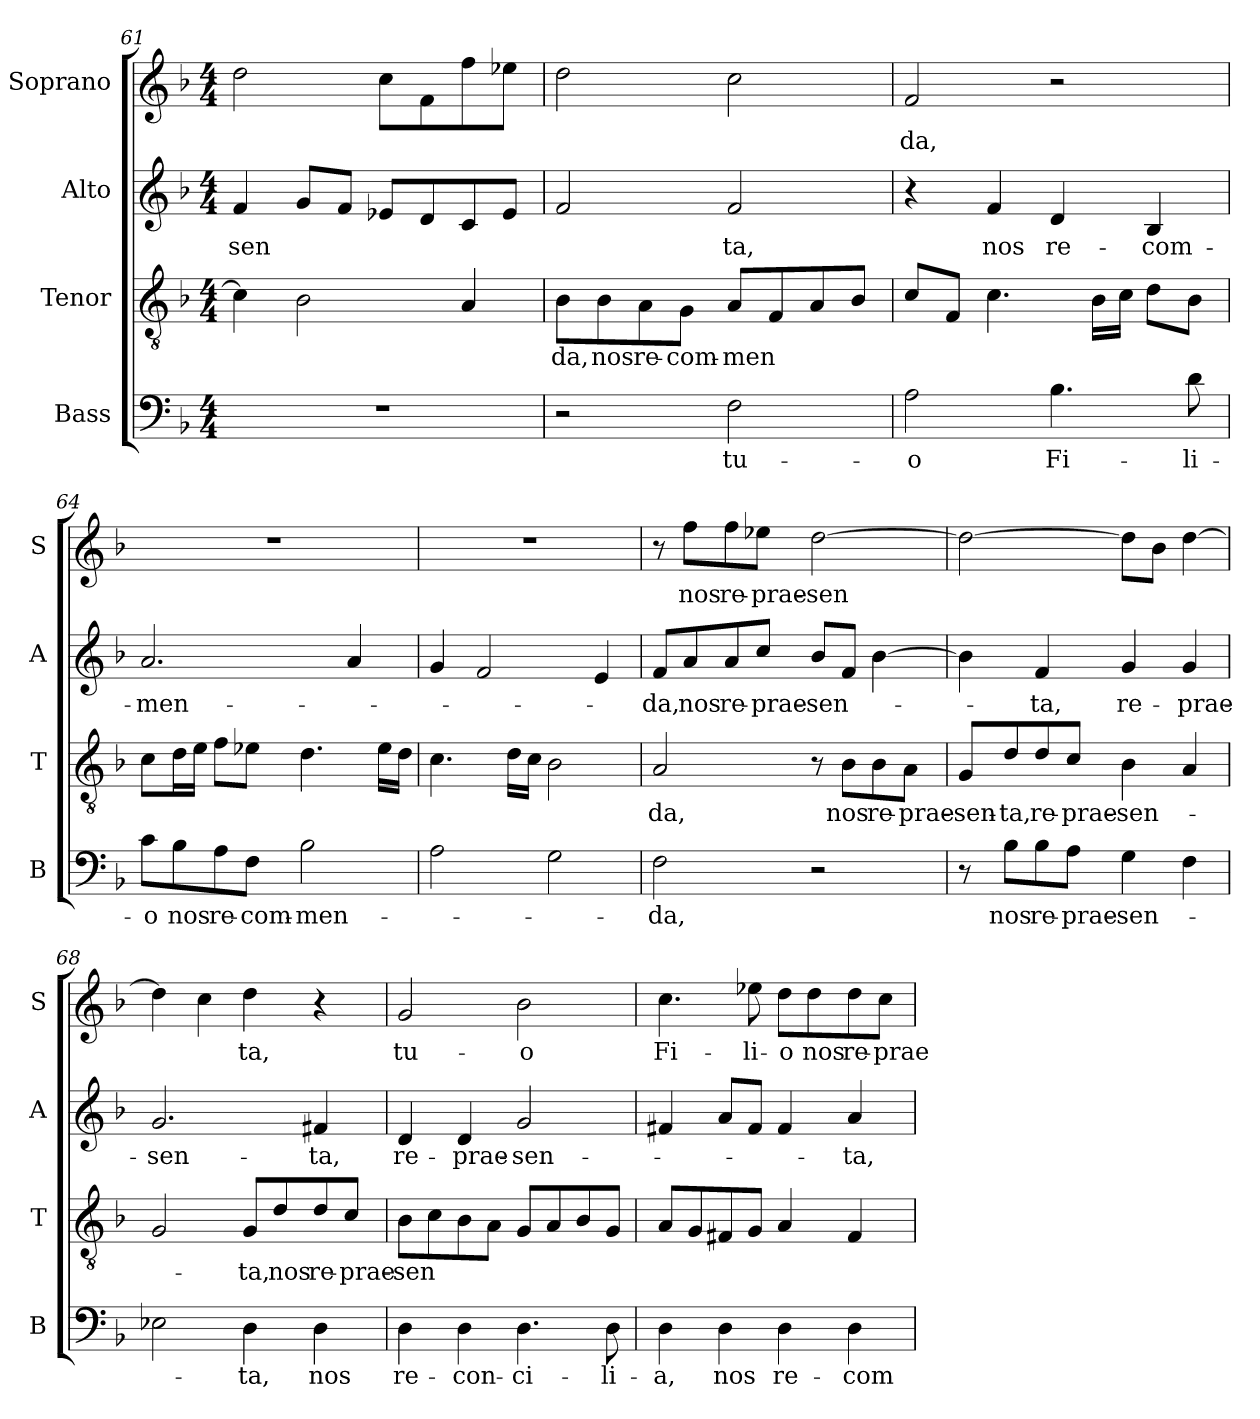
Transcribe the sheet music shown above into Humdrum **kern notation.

**kern	**text	**kern	**text	**kern	**text	**kern	**text
*part4	*part4	*part3	*part3	*part2	*part2	*part1	*part1
*staff4	*staff4	*staff3	*staff3	*staff2	*staff2	*staff1	*staff1
*I"Bass	*	*I"Tenor	*	*I"Alto	*	*I"Soprano	*
*I'B	*	*I'T	*	*I'A	*	*I'S	*
!!LO:LB:g=z
*clefF4	*	*clefGv2	*	*clefG2	*	*clefG2	*
*k[b-]	*	*k[b-]	*	*k[b-]	*	*k[b-]	*
*F:	*	*F:	*	*F:	*	*F:	*
*M4/4	*	*M4/4	*	*M4/4	*	*M4/4	*
=61	=61	=61	=61	=61	=61	=61	=61
!	!	!	!	!	!LO:LY:b	!	!
1r	.	4c\]	.	4f/	-sen	2dd\	.
.	.	2B-\	.	8g/L	.	.	.
.	.	.	.	8f/J	.	.	.
.	.	.	.	8e-X/L	.	8cc\L	.
.	.	.	.	8d/	.	8f\	.
.	.	4A/	.	8c/	.	8ff\	.
.	.	.	.	8e-/J	.	8ee-X\J	.
=62	=62	=62	=62	=62	=62	=62	=62
!	!	!	!LO:LY:b	!	!	!	!
2r	.	8B-\L	-da,	2f/	.	2dd\	.
!	!	!	!LO:LY:b	!	!	!	!
.	.	8B-\	nos	.	.	.	.
!	!	!	!LO:LY:b	!	!	!	!
.	.	8A\	re-	.	.	.	.
!	!	!	!LO:LY:b	!	!	!	!
.	.	8G\J	-com-	.	.	.	.
!	!LO:LY:b	!	!LO:LY:b	!	!LO:LY:b	!	!
2F\	tu-	8A/L	-men	2f/	ta,	2cc\	.
.	.	8F/	.	.	.	.	.
.	.	8A/	.	.	.	.	.
.	.	8B-/J	.	.	.	.	.
=63	=63	=63	=63	=63	=63	=63	=63
!	!LO:LY:b	!	!	!	!	!	!LO:LY:b
2A\	-o	8c/L	.	4r	.	2f/	-da,
.	.	8F/J	.	.	.	.	.
!	!	!	!	!	!LO:LY:b	!	!
.	.	4.c\	.	4f/	nos	.	.
!	!LO:LY:b	!	!	!	!LO:LY:b	!	!
4.B-\	Fi-	.	.	4d/	re-	2r	.
.	.	16B-\LL	.	.	.	.	.
.	.	16c\JJ	.	.	.	.	.
!	!	!	!	!	!LO:LY:b	!	!
.	.	8d\L	.	4B-/	-com-	.	.
!	!LO:LY:b	!	!	!	!	!	!
8d\	-li-	8B-\J	.	.	.	.	.
=64	=64	=64	=64	=64	=64	=64	=64
!	!LO:LY:b	!	!	!	!LO:LY:b	!	!
8c\L	-o	8c\L	.	2.a/	-men-	1r	.
!	!LO:LY:b	!	!	!	!	!	!
8B-\	nos	16d\L	.	.	.	.	.
.	.	16e\JJ	.	.	.	.	.
!	!LO:LY:b	!	!	!	!	!	!
8A\	re-	8f\L	.	.	.	.	.
!	!LO:LY:b	!	!	!	!	!	!
8F\J	-com-	8e-X\J	.	.	.	.	.
!	!LO:LY:b	!	!	!	!	!	!
2B-\	-men-	4.d\	.	.	.	.	.
.	.	.	.	4a/	.	.	.
.	.	16e-\LL	.	.	.	.	.
.	.	16d\JJ	.	.	.	.	.
=65	=65	=65	=65	=65	=65	=65	=65
2A\	.	4.c\	.	4g/	.	1r	.
.	.	.	.	2f/	.	.	.
.	.	16d\LL	.	.	.	.	.
.	.	16c\JJ	.	.	.	.	.
2G\	.	2B-\	.	.	.	.	.
.	.	.	.	4e/	.	.	.
!!LO:PB:g=z
=66	=66	=66	=66	=66	=66	=66	=66
!	!LO:LY:b	!	!LO:LY:b	!	!LO:LY:b	!	!
2F\	-da,	2A/	da,	8f/L	-da,	8r	.
!	!	!	!	!	!LO:LY:b	!	!LO:LY:b
.	.	.	.	8a/	nos	8ff\L	nos
!	!	!	!	!	!LO:LY:b	!	!LO:LY:b
.	.	.	.	8a/	re-	8ff\	re-
!	!	!	!	!	!LO:LY:b	!	!LO:LY:b
.	.	.	.	8cc/J	-prae-	8ee-X\J	-prae-
!	!	!	!	!	!LO:LY:b	!	!LO:LY:b
2r	.	8r	.	8b-/L	-sen-	[2dd\	-sen
!	!	!	!LO:LY:b	!	!	!	!
.	.	8B-\L	nos	8f/J	.	.	.
!	!	!	!LO:LY:b	!	!	!	!
.	.	8B-\	re-	[4b-\	.	.	.
!	!	!	!LO:LY:b	!	!	!	!
.	.	8A\J	-prae-	.	.	.	.
=67	=67	=67	=67	=67	=67	=67	=67
!	!	!	!LO:LY:b	!	!	!	!
8r	.	8G/L	-sen-	4b-\]	.	2dd\_	.
!	!LO:LY:b	!	!LO:LY:b	!	!	!	!
8B-\L	nos	8d/	-ta,	.	.	.	.
!	!LO:LY:b	!	!LO:LY:b	!	!LO:LY:b	!	!
8B-\	re-	8d/	re-	4f/	-ta,	.	.
!	!LO:LY:b	!	!LO:LY:b	!	!	!	!
8A\J	-prae-	8c/J	-prae-	.	.	.	.
!	!LO:LY:b	!	!LO:LY:b	!	!LO:LY:b	!	!
4G\	-sen-	4B-\	-sen-	4g/	re-	8dd\L]	.
.	.	.	.	.	.	8b-\J	.
!	!	!	!	!	!LO:LY:b	!	!
4F\	.	4A/	.	4g/	-prae-	[4dd\	.
=68	=68	=68	=68	=68	=68	=68	=68
!	!	!	!	!	!LO:LY:b	!	!
2E-X\	.	2G/	.	2.g/	-sen-	4dd\]	.
.	.	.	.	.	.	4cc\	.
!	!LO:LY:b	!	!LO:LY:b	!	!	!	!LO:LY:b
4D\	-ta,	8G/L	-ta,	.	.	4dd\	ta,
!	!	!	!LO:LY:b	!	!	!	!
.	.	8d/	nos	.	.	.	.
!	!LO:LY:b	!	!LO:LY:b	!	!LO:LY:b	!	!
4D\	nos	8d/	re-	4f#X/	-ta,	4r	.
!	!	!	!LO:LY:b	!	!	!	!
.	.	8c/J	-prae-	.	.	.	.
=69	=69	=69	=69	=69	=69	=69	=69
!	!LO:LY:b	!	!LO:LY:b	!	!LO:LY:b	!	!LO:LY:b
4D\	re-	8B-\L	-sen	4d/	re-	2g/	tu-
.	.	8c\	.	.	.	.	.
!	!LO:LY:b	!	!	!	!LO:LY:b	!	!
4D\	-con-	8B-\	.	4d/	-prae-	.	.
.	.	8A\J	.	.	.	.	.
!	!LO:LY:b	!	!	!	!LO:LY:b	!	!LO:LY:b
4.D\	-ci-	8G/L	.	2g/	-sen-	2b-\	-o
.	.	8A/	.	.	.	.	.
.	.	8B-/	.	.	.	.	.
!	!LO:LY:b	!	!	!	!	!	!
8D\	-li-	8G/J	.	.	.	.	.
!!LO:LB:g=z
=70	=70	=70	=70	=70	=70	=70	=70
!	!LO:LY:b	!	!	!	!	!	!LO:LY:b
4D\	-a,	8A/L	.	4f#X/	.	4.cc\	Fi-
.	.	8G/	.	.	.	.	.
!	!LO:LY:b	!	!	!	!	!	!
4D\	nos	8F#X/	.	8a/L	.	.	.
!	!	!	!	!	!	!	!LO:LY:b
.	.	8G/J	.	8f#/J	.	8ee-X\	-li-
!	!LO:LY:b	!	!	!	!	!	!LO:LY:b
4D\	re-	4A/	.	4f#/	.	8dd\L	-o
!	!	!	!	!	!	!	!LO:LY:b
.	.	.	.	.	.	8dd\	nos
!	!LO:LY:b	!	!	!	!LO:LY:b	!	!LO:LY:b
4D\	-com-	4F#/	.	4a/	-ta,	8dd\	re-
!	!	!	!	!	!	!	!LO:LY:b
.	.	.	.	.	.	8cc\J	-prae-
=	=	=	=	=	=	=	=
*-	*-	*-	*-	*-	*-	*-	*-
